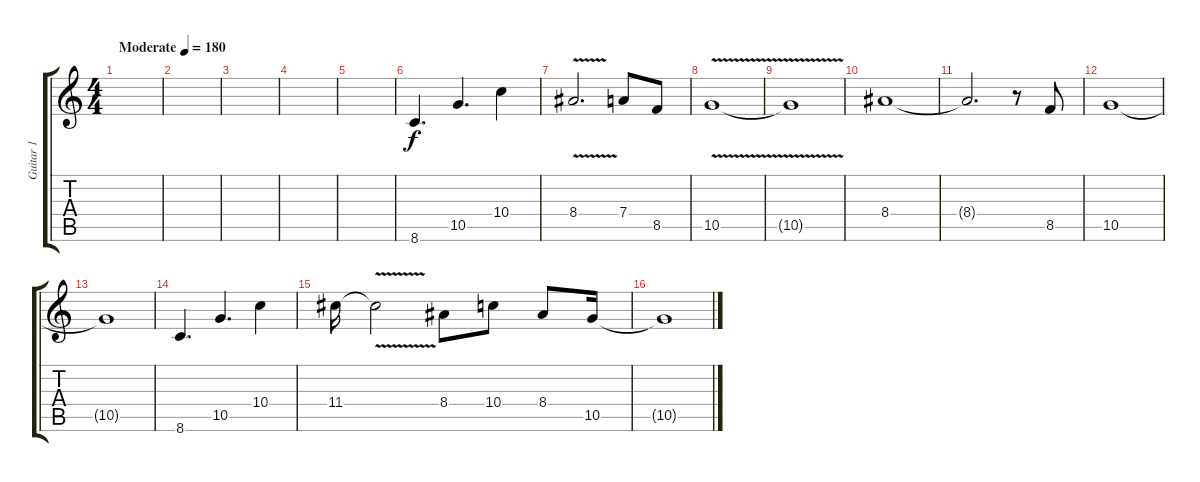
\track ("Guitar 1" "Guitar 1") {instrument distortionguitar}
\staff {score tabs}
\tuning (E4 B3 G3 D3 A2 E2) {hide}
\ts (4 4)
\tempo (180 "Moderate")
\clef g2
\ks c
|
|
|
|
|
8.6.4{d} 10.5.4{d} 10.4.4 |
8.4{v}.2{d} 7.4.8 8.5.8 |
10.5{v}.1 |
10.5{t}.1 |
8.4.1 |
8.4{t}.2{d} r.8 8.5.8 |
10.5.1 |
10.5{t}.1 |
8.6.4{d} 10.5.4{d} 10.4.4 |
11.4.16 11.4{v t}.2 8.4.8 10.4.8 8.4.8 10.5.16 |
10.5{t}.1
